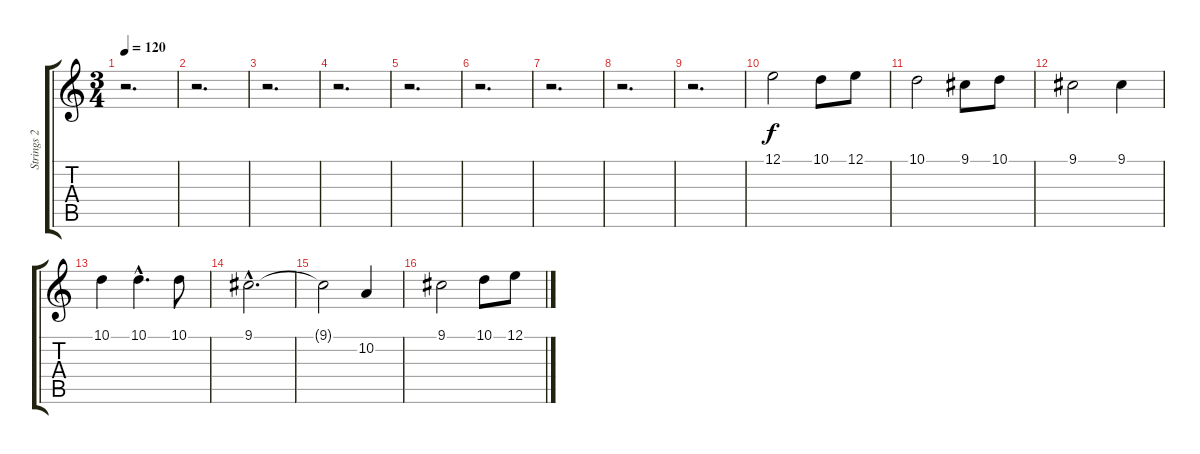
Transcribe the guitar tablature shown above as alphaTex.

\track ("Strings 2" "Strings 2") {instrument stringensemble1}
\staff {score tabs}
\tuning (E4 B3 G3 D3 A2 E2) {hide}
\ts (3 4)
\tempo 120
\clef g2
\ks c
r.2{d dy f} |
r.2{d} |
r.2{d} |
r.2{d} |
r.2{d} |
r.2{d} |
r.2{d} |
r.2{d} |
r.2{d} |
12.1.2 10.1.8 12.1.8 |
10.1.2 9.1.8 10.1.8 |
9.1.2 9.1.4 |
10.1.4 10.1{hac}.4{d} 10.1.8 |
9.1{hac}.2{d} |
9.1{t}.2 10.2.4 |
9.1.2 10.1.8 12.1.8
